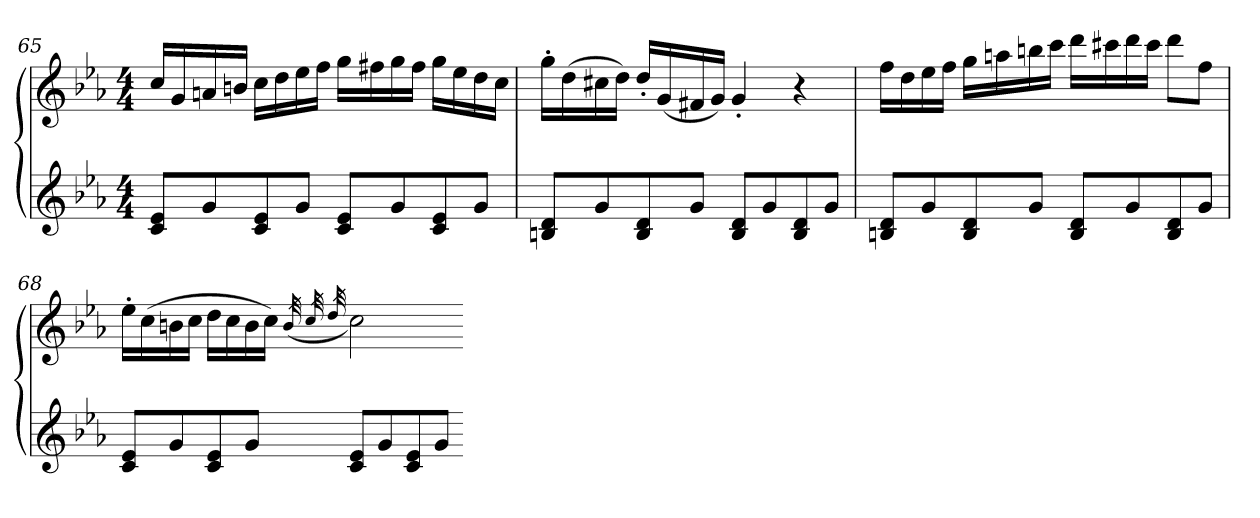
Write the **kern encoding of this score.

**kern	**kern
*part1	*part1
*staff2	*staff1
*clefG2	*clefG2
*k[b-e-a-]	*k[b-e-a-]
*c:	*c:
*M4/4	*M4/4
=65	=65
8c 8e-L	16ccLL
.	16g
8g	16an
.	16bnJJ
8c 8e-	16ccLL
.	16dd
8gJ	16ee-
.	16ffJJ
8c 8e-L	16ggLL
.	16ff#X
8g	16gg
.	16ff#JJ
8c 8e-	16ggLL
.	16ee-
8gJ	16dd
.	16ccJJ
=66	=66
8Bn 8dL	16gg'LL
.	(16dd
8g	16cc#X
.	16ddJJ)
8B 8d	16dd'LL
.	(16g
8gJ	16f#X
.	16gJJ)
8B 8dL	4g'
8g	.
8B 8d	4r
8gJ	.
=67	=67
8Bn 8dL	16ffLL
.	16dd
8g	16ee-
.	16ffJJ
8B 8d	16ggLL
.	16aan
8gJ	16bbn
.	16cccJJ
8B 8dL	16dddLL
.	16ccc#X
8g	16ddd
.	16ccc#JJ
8B 8d	8dddL
8gJ	8ffJ
=68	=68
8c 8e-L	16ee-'LL
.	(16cc
8g	16bn
.	16ccJJ
8c 8e-	16ddLL
.	16cc
8gJ	16b
.	16ccJJ)
.	(32qb
.	32qcc
.	32qdd
8c 8e-L	2cc)
8g	.
8c 8e-	.
8gJ	.
=-	=-
*-	*-
